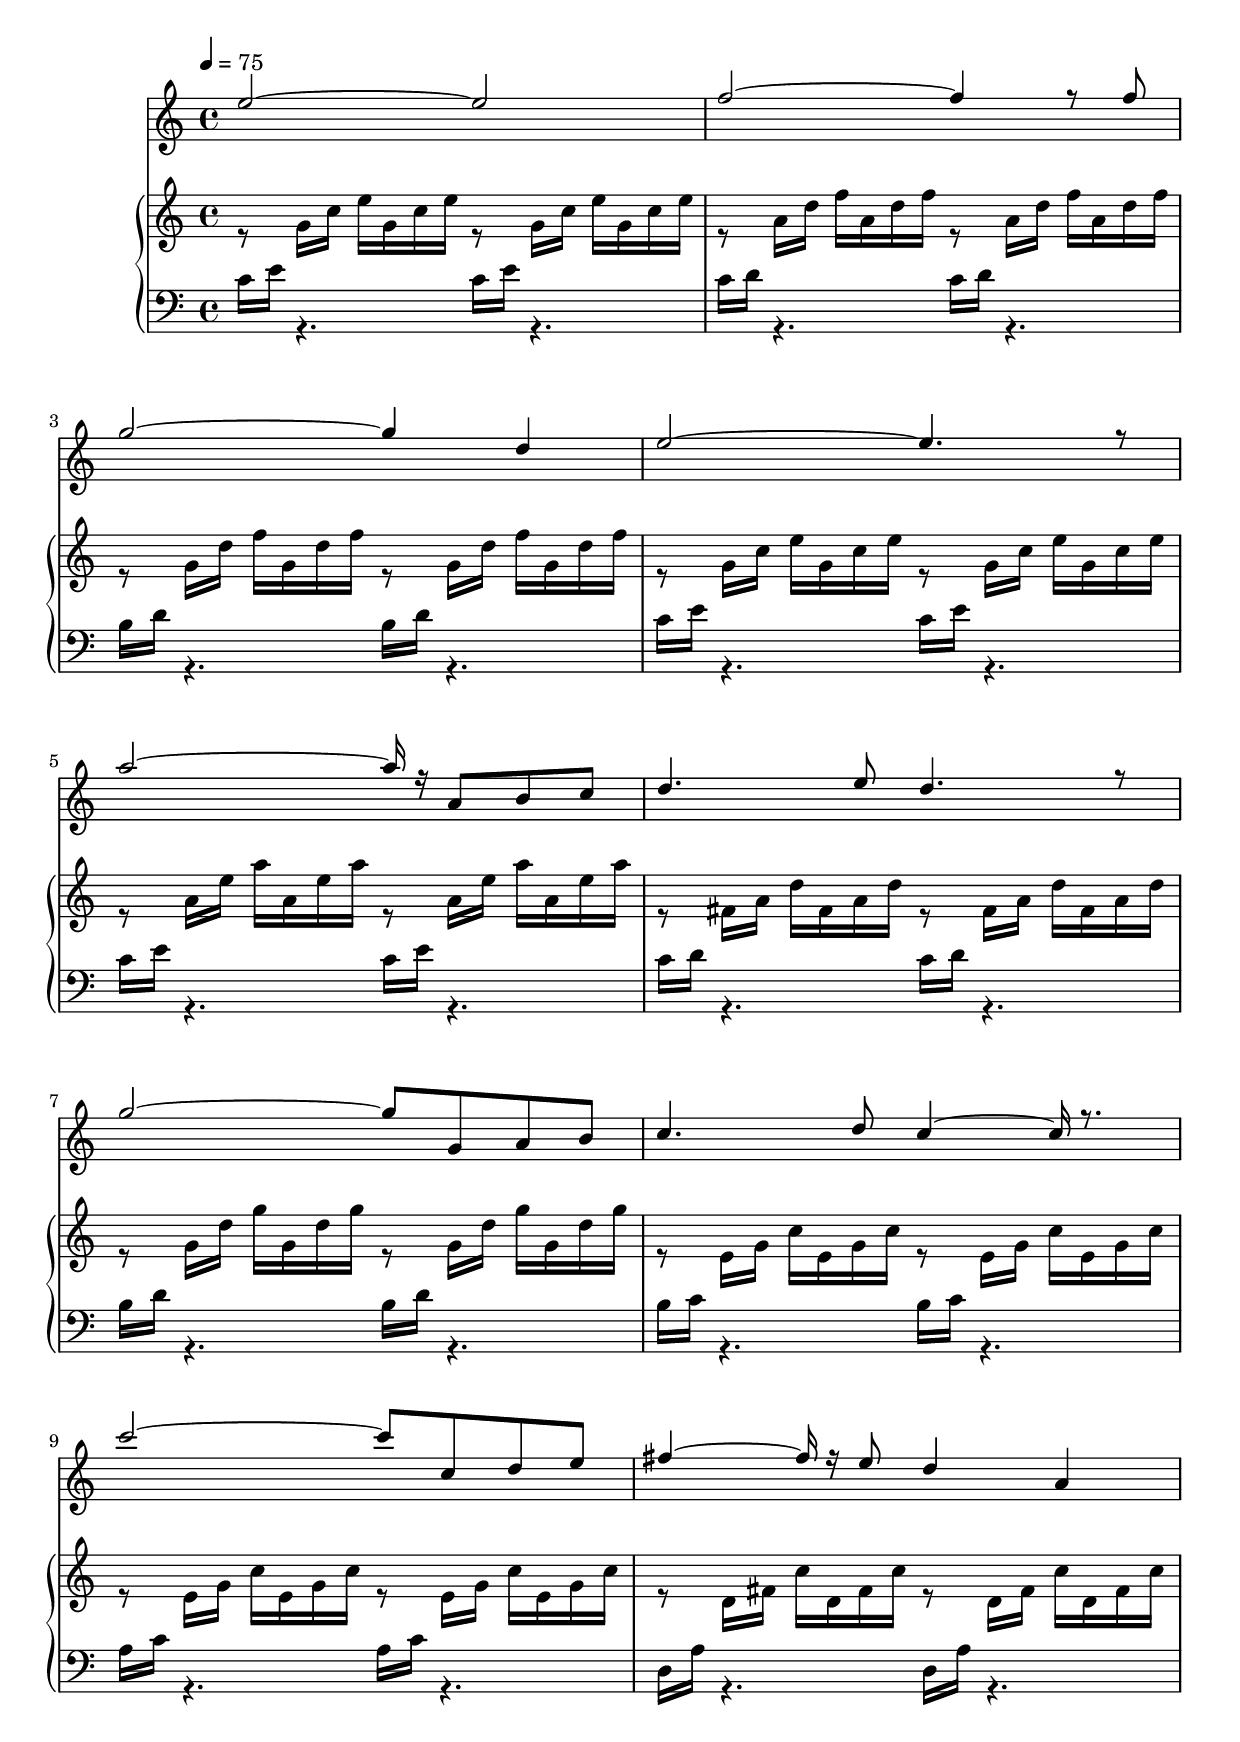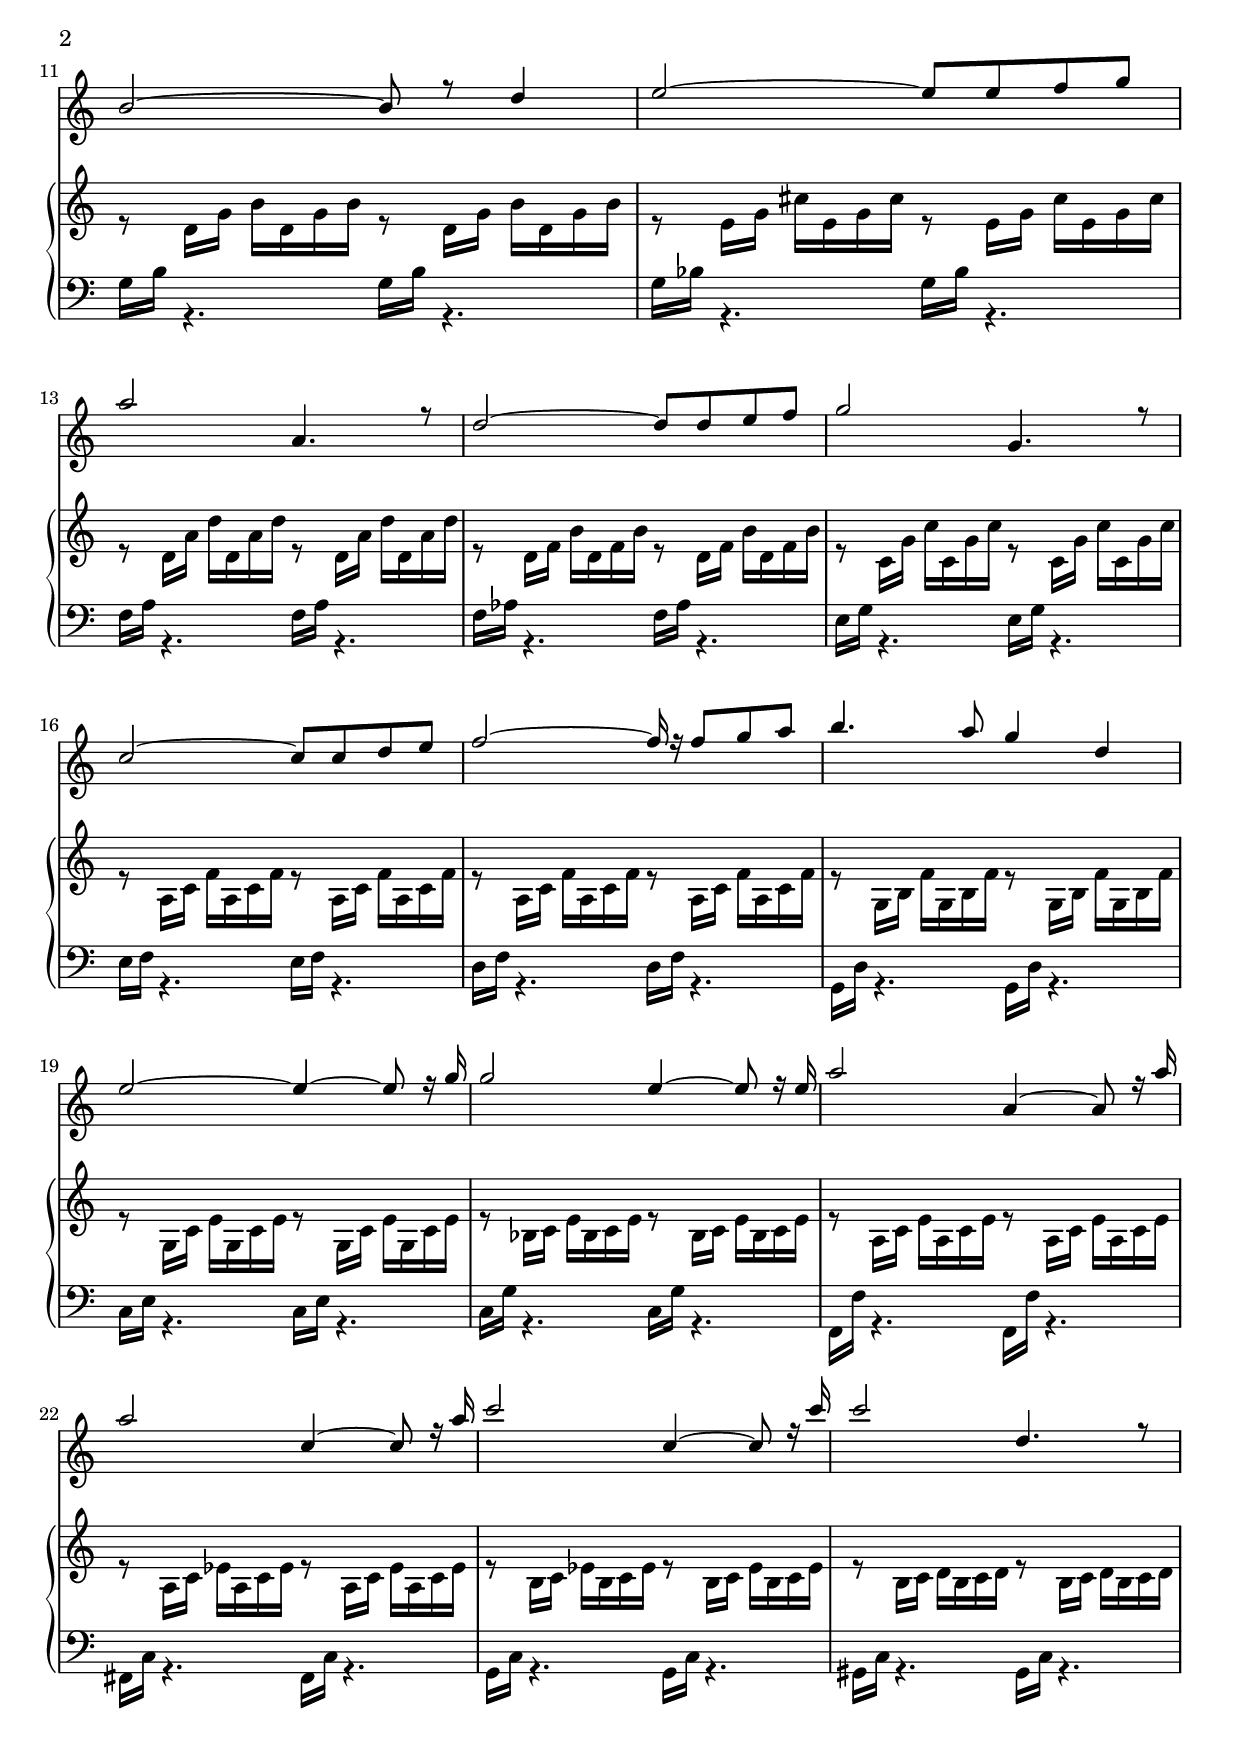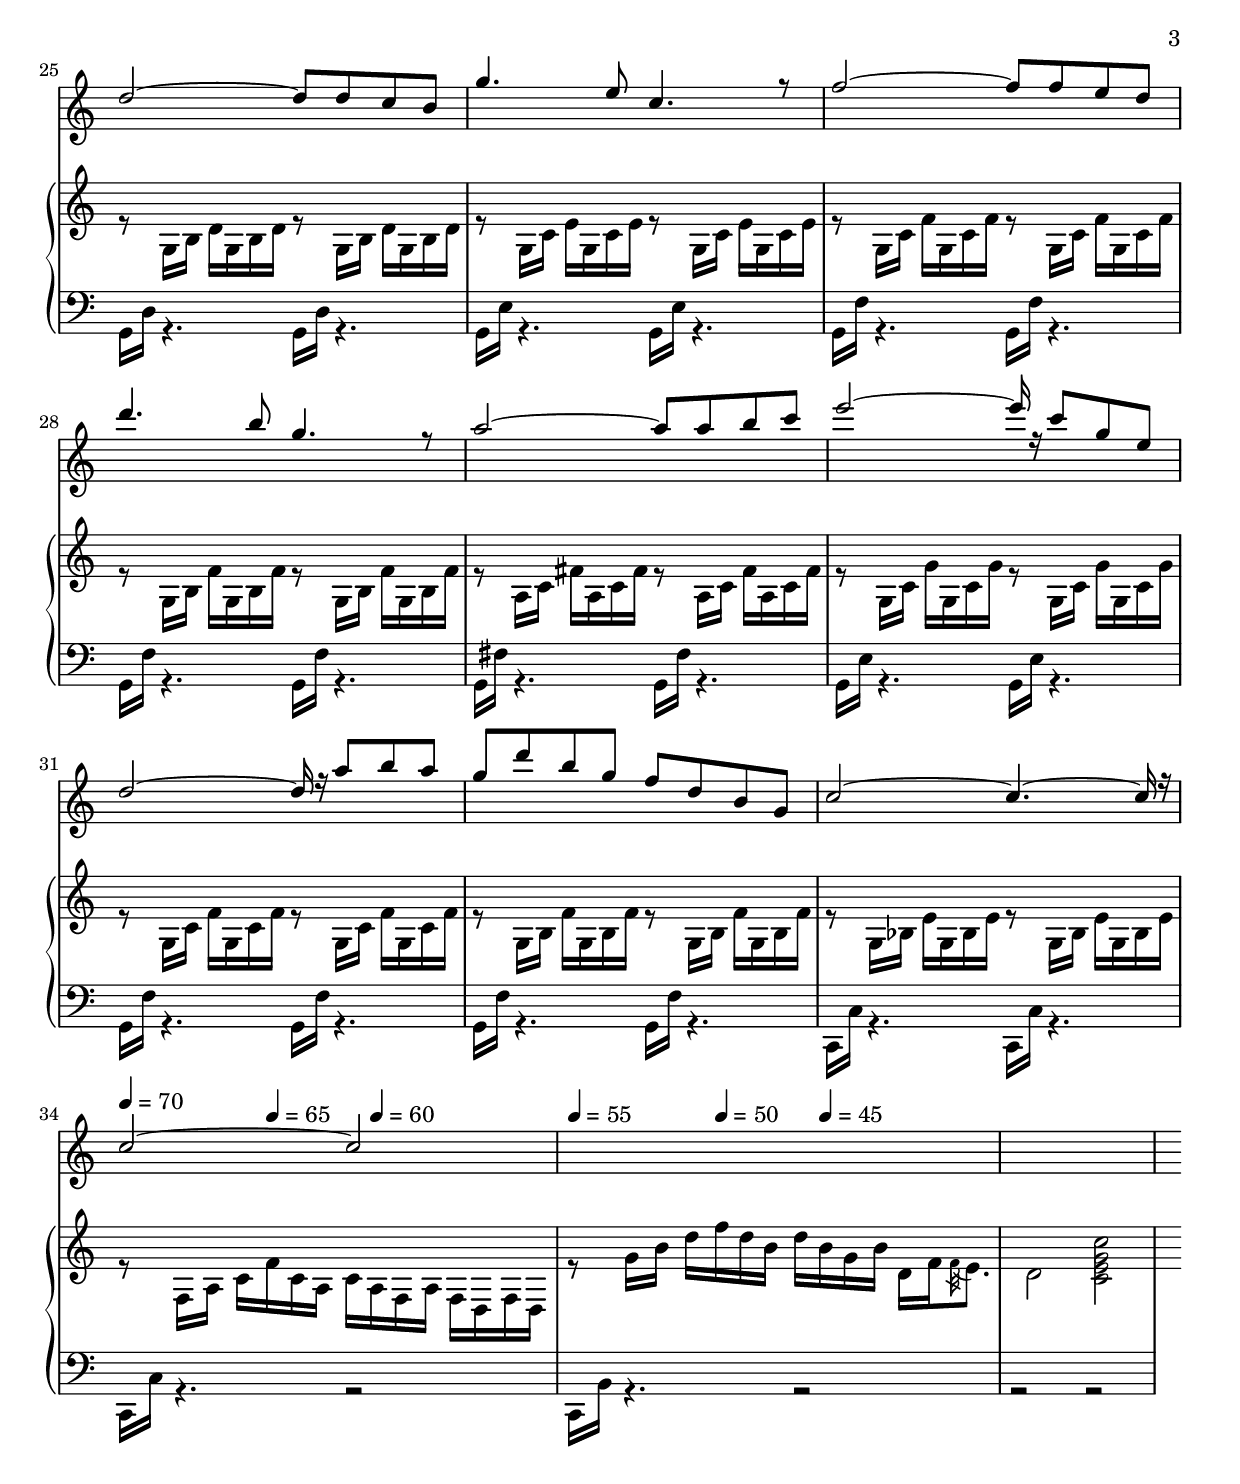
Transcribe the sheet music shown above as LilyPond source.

\version "2.14.1"

melody = \relative c'' {
  \clef treble
  \key c \major
  \time 4/4
  \tempo 4 = 75

  e2~ e2 f2~ f4 r8 f8
  g2~ g4 d4 e2~ e4. r8

  a2~ a16 r16 a,8 b8 c8
  d4. e8 d4. r8

  g2~ g8 g,8 a8 b8
  c4. d8 c4~ c16 r8.

  c'2~ c8 c,8 d8 e8
  fis4~ fis16 r16 e8 d4 a4

  b2~ b8 r8 d4
  e2~ e8 e8 f8 g8

  a2 a,4. r8
  d2~ d8 d8 e8 f8

  g2 g,4. r8
  c2~ c8 c8 d8 e8

  f2~ f16 r16 f8 g8 a8
  b4. a8 g4 d4

  e2~ e4~ e8 r16 g16
  g2 e4~ e8 r16 e16

  a2 a,4~ a8 r16 a'16
  a2 c,4~ c8 r16 a'16

  c2 c,4~ c8 r16 c'16
  c2 d,4. r8

  d2~ d8 d8 c8 b8
  g'4. e8 c4. r8

  f2~ f8 f8 e8 d8
  d'4. b8 g4. r8

  a2~ a8 a8 b8 c8
  e2~ e16 r16 c8 g8 e8

  d2~ d16 r16 a'8 b8 a8
  g8 d'8 b8 g8 f8 d8 b8 g8

  c2~ c4.~ c16 r16 c2~ c2
}

lower = \relative c {
  \clef bass
  \key c \major
  \time 4/4

  c'16 e16 r4. c16 e16 r4.
  c16 d16 r4. c16 d16 r4.

  b16 d16 r4. b16 d16 r4.
  c16 e16 r4. c16 e16 r4.

  c16 e16 r4. c16 e16 r4.
  c16 d16 r4. c16 d16 r4.

  b16 d16 r4. b16 d16 r4.
  b16 c16 r4. b16 c16 r4.

  a16 c16 r4. a16 c16 r4.
  d,16 a'16 r4. d,16 a'16 r4.

  g16 b16 r4. g16 b16 r4.
  g16 bes16 r4. g16 bes16 r4.

  f16 a16 r4. f16 a16 r4.
  f16 aes16 r4. f16 aes16 r4.

  e16 g16 r4. e16 g16 r4.
  e16 f16 r4. e16 f16 r4.

  d16 f16 r4. d16 f16 r4.
  g,16 d'16 r4. g,16 d'16 r4.

  c16 e16 r4. c16 e16 r4.
  c16 g'16 r4. c,16 g'16 r4.

  f,16 f'16 r4. f,16 f'16 r4.
  fis,16 c'16 r4. fis,16 c'16 r4.

  g16 c16 r4. g16 c16 r4.
  gis16 c16 r4. gis16 c16 r4.

  g16 d'16 r4. g,16 d'16 r4.
  g,16 e'16 r4. g,16 e'16 r4.

  g,16 f'16 r4. g,16 f'16 r4.
  g,16 f'16 r4. g,16 f'16 r4.

  g,16 fis'16 r4. g,16 fis'16 r4.
  g,16 e'16 r4. g,16 e'16 r4.

  g,16 f'16 r4. g,16 f'16 r4.
  g,16 f'16 r4. g,16 f'16 r4.

  c,16 c'16 r4. c,16 c'16 r4.
  c,16 c'16 r4. r2

  c,16 b'16 r4. r2
  r2 r2
}

upper = \relative c'' {
  \clef treble
  \key c \major
  \time 4/4

  r8 g16 c16 e16 g,16 c16 e16 r8 g,16 c16 e16 g,16 c16 e16
  r8 a,16 d16 f16 a,16 d16 f16 r8 a,16 d16 f16 a,16 d16 f16

  r8 g,16 d'16 f16 g,16 d'16 f16 r8 g,16 d'16 f16 g,16 d'16 f16
  r8 g,16 c16 e16 g,16 c16 e16 r8 g,16 c16 e16 g,16 c16 e16

  r8 a,16 e'16 a16 a,16 e'16 a16 r8 a,16 e'16 a16 a,16 e'16 a16
  r8 fis,16 a16 d16 fis,16 a16 d16 r8 fis,16 a16 d16 fis,16 a16 d16

  r8 g,16 d'16 g16 g,16 d'16 g16 r8 g,16 d'16 g16 g,16 d'16 g16
  r8 e,16 g16 c16 e,16 g16 c16 r8 e,16 g16 c16 e,16 g16 c16

  r8 e,16 g16 c16 e,16 g16 c16 r8 e,16 g16 c16 e,16 g16 c16
  r8 d,16 fis16 c'16 d,16 fis16 c'16 r8 d,16 fis16 c'16 d,16 fis16 c'16

  r8 d,16 g16 b16 d,16 g16 b16 r8 d,16 g16 b16 d,16 g16 b16
  r8 e,16 g16 cis16 e,16 g16 cis16 r8 e,16 g16 cis16 e,16 g16 cis16

  r8 d,16 a'16 d16 d,16 a'16 d16 r8 d,16 a'16 d16 d,16 a'16 d16
  r8 d,16 f16 b16 d,16 f16 b16 r8 d,16 f16 b16 d,16 f16 b16

  r8 c,16 g'16 c16 c,16 g'16 c16 r8 c,16 g'16 c16 c,16 g'16 c16
  r8 a,16 c16 f16 a,16 c16 f16 r8 a,16 c16 f16 a,16 c16 f16

  r8 a,16 c16 f16 a,16 c16 f16 r8 a,16 c16 f16 a,16 c16 f16
  r8 g,16 b16 f'16 g,16 b16 f'16 r8 g,16 b16 f'16 g,16 b16 f'16

  r8 g,16 c16 e16 g,16 c16 e16 r8 g,16 c16 e16 g,16 c16 e16
  r8 bes16 c16 e16 bes16 c16 e16 r8 bes16 c16 e16 bes16 c16 e16

  r8 a,16 c16 e16 a,16 c16 e16 r8 a,16 c16 e16 a,16 c16 e16
  r8 a,16 c16 ees16 a,16 c16 ees16 r8 a,16 c16 ees16 a,16 c16 ees16

  r8 b16 c16 ees16 b16 c16 ees16 r8 b16 c16 ees16 b16 c16 ees16
  r8 b16 c16 d16 b16 c16 d16 r8 b16 c16 d16 b16 c16 d16

  r8 g,16 b16 d16 g,16 b16 d16 r8 g,16 b16 d16 g,16 b16 d16
  r8 g,16 c16 e16 g,16 c16 e16 r8 g,16 c16 e16 g,16 c16 e16

  r8 g,16 c16 f16 g,16 c16 f16 r8 g,16 c16 f16 g,16 c16 f16
  r8 g,16 b16 f'16 g,16 b16 f'16 r8 g,16 b16 f'16 g,16 b16 f'16

  r8 a,16 c16 fis16 a,16 c16 fis16 r8 a,16 c16 fis16 a,16 c16 fis16
  r8 g,16 c16 g'16 g,16 c16 g'16 r8 g,16 c16 g'16 g,16 c16 g'16

  r8 g,16 c16 f16 g,16 c16 f16 r8 g,16 c16 f16 g,16 c16 f16
  r8 g,16 b16 f'16 g,16 b16 f'16 r8 g,16 b16 f'16 g,16 b16 f'16

  r8 g,16 bes16 e16 g,16 bes16 e16 r8 g,16 bes16 e16 g,16 bes16 e16

  \tempo 4 = 70
  r8 f,16 a16 c16
  \tempo 4 = 65
  f16 c16 a16 c16
  \tempo 4 = 60
  a16 f16 a16 f16 d16 f16 d16
  \tempo 4 = 55
  r8 g'16 b16 d16
  \tempo 4 = 50
  f16 d16 b16 d16
  \tempo 4 = 45
  b16 g16 b16 d,16 f16 \acciaccatura f32 e8.
  d2
  <c e g c>2
}

\book {
  \bookOutputName "AveMaria"
  \score {
    \new Staff <<
      \new Voice = "melody" { \set midiInstrument = #"flute" \voiceOne \melody }
      \new PianoStaff <<
        \new Voice = "upper" { \set midiInstrument = #"orchestral harp" \voiceTwo \upper }
        \new Voice = "lower" { \set midiInstrument = #"orchestral harp" \voiceTwo \lower }
      >>
    >>
    \layout {
      \context { \Staff \RemoveEmptyStaves }
    }
    \midi {
      \context { \Staff \remove "Staff_performer" }
      \context { \Voice \consists "Staff_performer" }
    }
  }
}
